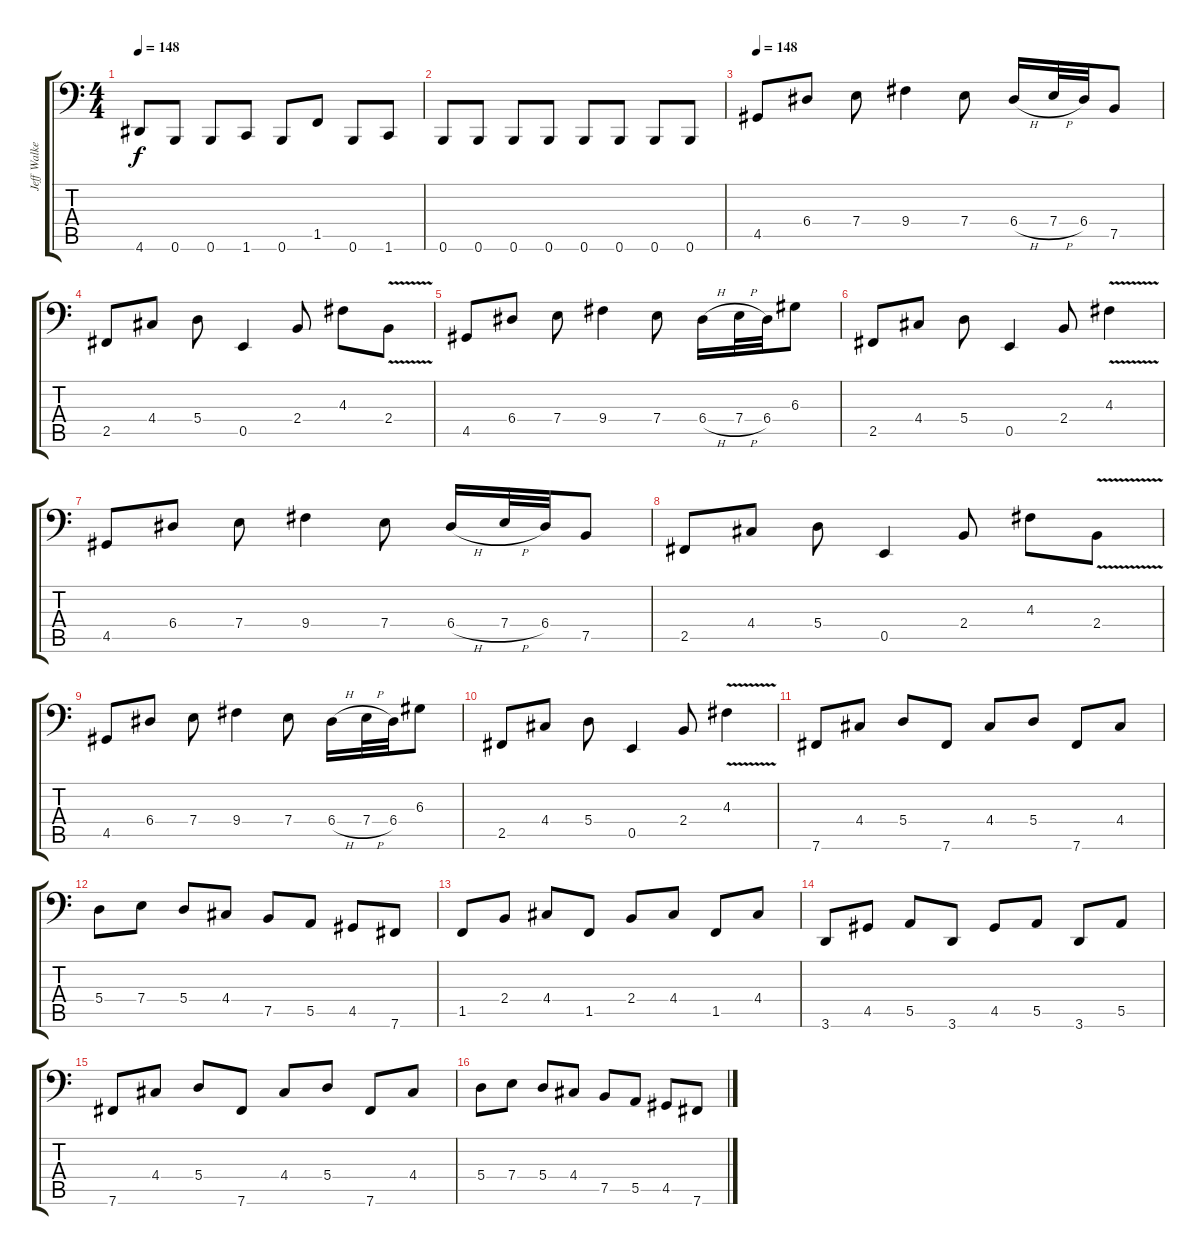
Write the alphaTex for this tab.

\track ("Jeff Walker" "Jeff Walke") {instrument electricbasspick}
\staff {score tabs}
\tuning (B2 Gb2 D2 A1 E1 B0) {hide}
\ts (4 4)
\tempo 148
\clef f4
\ks c
4.6.8{dy f} 0.6.8 0.6.8 1.6.8 0.6.8 1.5.8 0.6.8 1.6.8 |
0.6.8 0.6.8 0.6.8 0.6.8 0.6.8 0.6.8 0.6.8 0.6.8 |
\tempo 148
4.5.8 6.4.8 7.4.8 9.4.4 7.4.8 6.4{h}.16 7.4{h}.32 6.4.32 7.5.8 |
2.5.8 4.4.8 5.4.8 0.5.4 2.4.8 4.3.8 2.4{v}.8 |
4.5.8 6.4.8 7.4.8 9.4.4 7.4.8 6.4{h}.16 7.4{h}.32 6.4.32 6.3.8 |
2.5.8 4.4.8 5.4.8 0.5.4 2.4.8 4.3{v}.4 |
4.5.8 6.4.8 7.4.8 9.4.4 7.4.8 6.4{h}.16 7.4{h}.32 6.4.32 7.5.8 |
2.5.8 4.4.8 5.4.8 0.5.4 2.4.8 4.3.8 2.4{v}.8 |
4.5.8 6.4.8 7.4.8 9.4.4 7.4.8 6.4{h}.16 7.4{h}.32 6.4.32 6.3.8 |
2.5.8 4.4.8 5.4.8 0.5.4 2.4.8 4.3{v}.4 |
7.6.8 4.4.8 5.4.8 7.6.8 4.4.8 5.4.8 7.6.8 4.4.8 |
5.4.8 7.4.8 5.4.8 4.4.8 7.5.8 5.5.8 4.5.8 7.6.8 |
1.5.8 2.4.8 4.4.8 1.5.8 2.4.8 4.4.8 1.5.8 4.4.8 |
3.6.8 4.5.8 5.5.8 3.6.8 4.5.8 5.5.8 3.6.8 5.5.8 |
7.6.8 4.4.8 5.4.8 7.6.8 4.4.8 5.4.8 7.6.8 4.4.8 |
5.4.8 7.4.8 5.4.8 4.4.8 7.5.8 5.5.8 4.5.8 7.6.8
